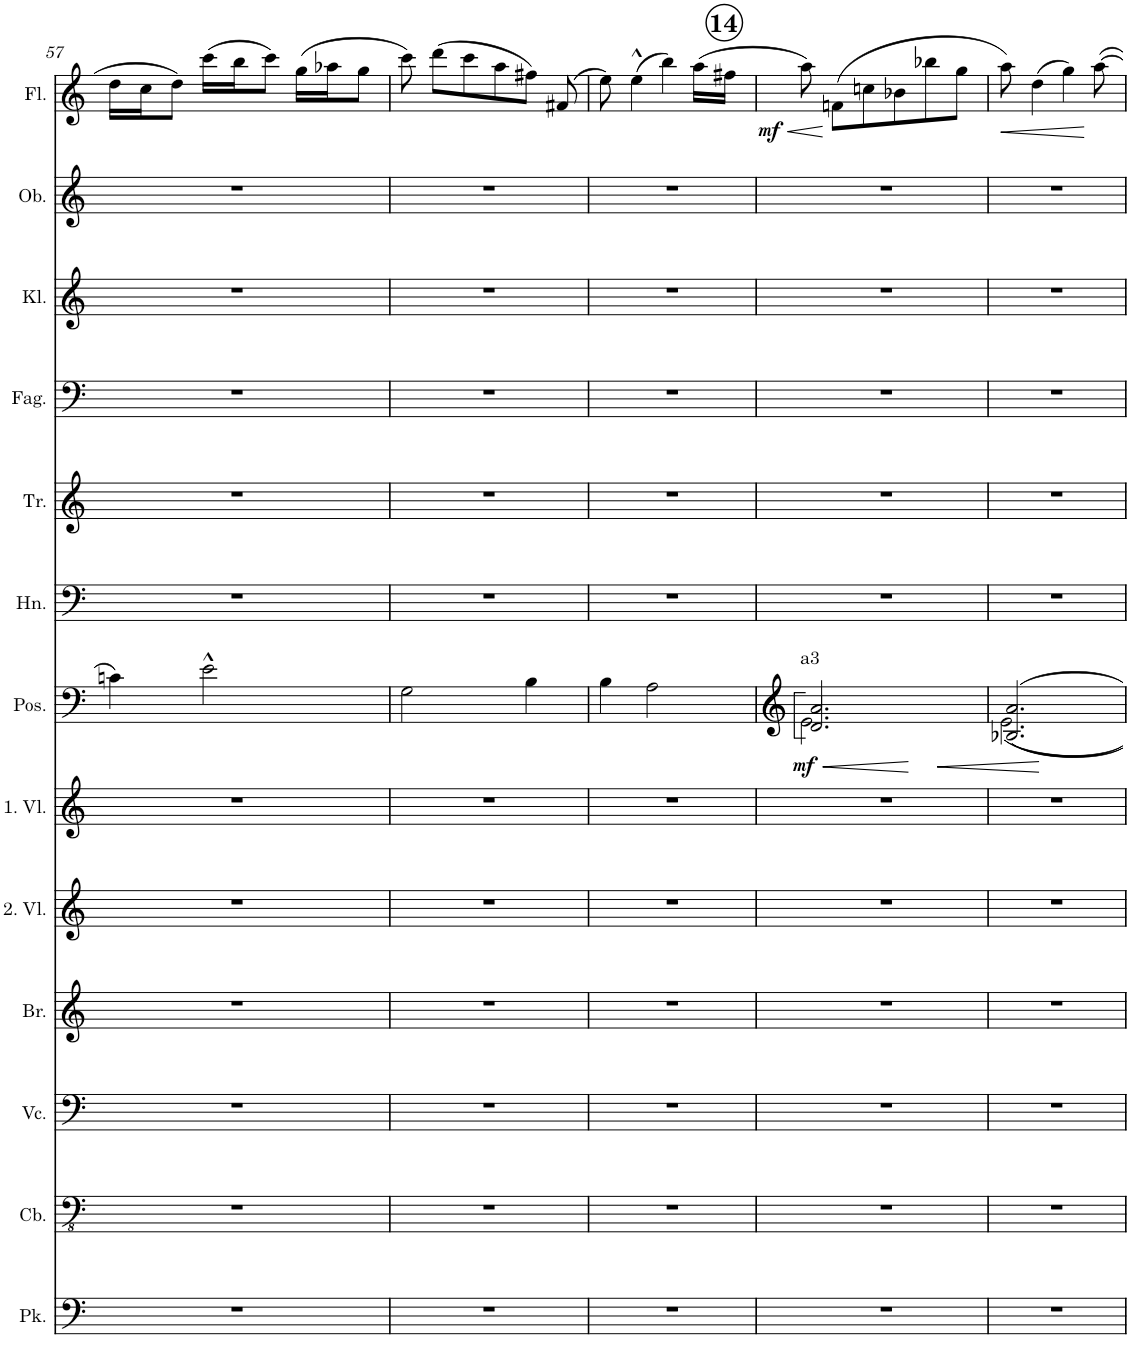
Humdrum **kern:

**kern	**kern	**kern	**kern	**kern	**kern	**kern	**dynam	**kern	**kern	**kern	**kern	**kern	**kern	**dynam
*part13	*part12	*part11	*part10	*part9	*part8	*part7	*part7	*part6	*part5	*part4	*part3	*part2	*part1	*part1
*staff13	*staff12	*staff11	*staff10	*staff9	*staff8	*staff7	*staff7	*staff6	*staff5	*staff4	*staff3	*staff2	*staff1	*staff1
*I"Pauke	*I"Bässe	*I"Celli	*I"Bratschen	*I"2. Violinen	*I"1. Violinen	*I"3 Posaunen	*	*I"4 Hörner (in C notiert)	*I"2 Trompeten	*I"2 Fagotte	*I"2 Klarinetten	*I"2 Oboen	*I"2 Flöten	*
*I'Pk.	*	*	*I'Br.	*I'2. Vl.	*I'1. Vl.	*I'Pos.	*	*I'Hn.	*I'Tr.	*I'Fag.	*I'Kl.	*I'Ob.	*I'Fl.	*
!!LO:PB:g=z
*clefF4	*clefFv4	*clefF4	*clefG2	*clefG2	*clefG2	*clefF4	*	*clefF4	*clefG2	*clefF4	*clefG2	*clefG2	*clefG2	*
*	*ITrd7c12	*	*	*	*	*	*	*ITrd4c7	*ITrd1c2	*	*ITrd1c2	*	*	*
*k[]	*k[]	*k[]	*k[]	*k[]	*k[]	*k[]	*	*k[]	*k[]	*k[]	*k[]	*k[]	*k[]	*
*M3/4	*M3/4	*M3/4	*M3/4	*M3/4	*M3/4	*M3/4	*	*M3/4	*M3/4	*M3/4	*M3/4	*M3/4	*M3/4	*
=57	=57	=57	=57	=57	=57	=57	=57	=57	=57	=57	=57	=57	=57	=57
2.r	2.r	2.r	2.r	2.r	2.r	4cn\	.	2.r	2.r	2.r	2.r	2.r	16dd\LL	.
.	.	.	.	.	.	.	.	.	.	.	.	.	16cc\J	.
.	.	.	.	.	.	.	.	.	.	.	.	.	8dd\J	.
.	.	.	.	.	.	2e^^\	.	.	.	.	.	.	(16ccc\LL	.
.	.	.	.	.	.	.	.	.	.	.	.	.	16bb\J	.
.	.	.	.	.	.	.	.	.	.	.	.	.	8ccc\J)	.
.	.	.	.	.	.	.	.	.	.	.	.	.	(16gg\LL	.
.	.	.	.	.	.	.	.	.	.	.	.	.	16aa-X\J	.
.	.	.	.	.	.	.	.	.	.	.	.	.	8gg\J	.
=58	=58	=58	=58	=58	=58	=58	=58	=58	=58	=58	=58	=58	=58	=58
2.r	2.r	2.r	2.r	2.r	2.r	2G\	.	2.r	2.r	2.r	2.r	2.r	8ccc\)	.
.	.	.	.	.	.	.	.	.	.	.	.	.	(8ddd\L	.
.	.	.	.	.	.	.	.	.	.	.	.	.	8ccc\	.
.	.	.	.	.	.	.	.	.	.	.	.	.	8aa\	.
.	.	.	.	.	.	4B\	.	.	.	.	.	.	8ff#X\J)	.
.	.	.	.	.	.	.	.	.	.	.	.	.	(8f#X/	.
!!LO:REH:place=s1:a:B:cj:enc=circle:fs=14:t=14:qo=2.75
=59	=59	=59	=59	=59	=59	=59	=59	=59	=59	=59	=59	=59	=59	=59
2.r	2.r	2.r	2.r	2.r	2.r	4B\	.	2.r	2.r	2.r	2.r	2.r	8ee\)	.
.	.	.	.	.	.	.	.	.	.	.	.	.	(4ee^^\	.
.	.	.	.	.	.	2A\	.	.	.	.	.	.	.	.
.	.	.	.	.	.	.	.	.	.	.	.	.	4bb\)	.
.	.	.	.	.	.	.	.	.	.	.	.	.	(16aa\LL	.
.	.	.	.	.	.	.	.	.	.	.	.	.	16ff#X\JJ	.
=60	=60	=60	=60	=60	=60	=60	=60	=60	=60	=60	=60	=60	=60	=60
!	!	!	!	!	!	!LO:TX:a:t=a3	!	!	!	!	!	!	!	!
!	!	!	!	!	!	!	!LO:HP:b	!	!	!	!	!	!	!
*	*	*	*	*	*	*^	*	*	*	*	*	*	*	*
!	!	!	!	!	!	!	!	!LO:HP:n=1:b	!	!	!	!	!	!	!LO:HP:b
*	*	*	*	*	*	*	*^	*	*	*	*	*	*	*	*
!	!	!	!	!	!	!	!	!	!LO:DY:n=1:b	!	!	!	!	!	!	!LO:DY:n=1:b
2.r	2.r	2.r	2.r	2.r	2.r	2.a/	2.e\	2.d/	< < mf	2.r	2.r	2.r	2.r	2.r	8aa\)	< mf
.	.	.	.	.	.	.	.	.	.	.	.	.	.	.	(8fn\L	[
.	.	.	.	.	.	.	.	.	.	.	.	.	.	.	8ccn\	.
.	.	.	.	.	.	.	.	.	.	.	.	.	.	.	8b-X\	.
.	.	.	.	.	.	.	.	.	.	.	.	.	.	.	8bb-X\	.
.	.	.	.	.	.	.	.	.	.	.	.	.	.	.	8gg\J	.
*	*	*	*	*	*	*v	*v	*v	*	*	*	*	*	*	*	*
.	.	.	.	.	.	.	[	.	.	.	.	.	.	.
=61	=61	=61	=61	=61	=61	=61	=61	=61	=61	=61	=61	=61	=61	=61
*	*	*	*	*	*	*^	*	*	*	*	*	*	*	*
*	*	*	*	*	*	*	*^	*	*	*	*	*	*	*	*
!	!	!	!	!	!	!	!	!	!	!	!	!	!	!	!	!LO:HP:b
2.r	2.r	2.r	2.r	2.r	2.r	2.a/	2.e\	2.B-X/	.	2.r	2.r	2.r	2.r	2.r	8aa\)	<
.	.	.	.	.	.	.	.	.	.	.	.	.	.	.	(4dd\	.
.	.	.	.	.	.	.	.	.	.	.	.	.	.	.	4gg\)	.
.	.	.	.	.	.	.	.	.	.	.	.	.	.	.	[8aa\	[
*	*	*	*	*	*	*v	*v	*v	*	*	*	*	*	*	*	*
.	.	.	.	.	.	.	[	.	.	.	.	.	.	.
=	=	=	=	=	=	=	=	=	=	=	=	=	=	=
*-	*-	*-	*-	*-	*-	*-	*-	*-	*-	*-	*-	*-	*-	*-
